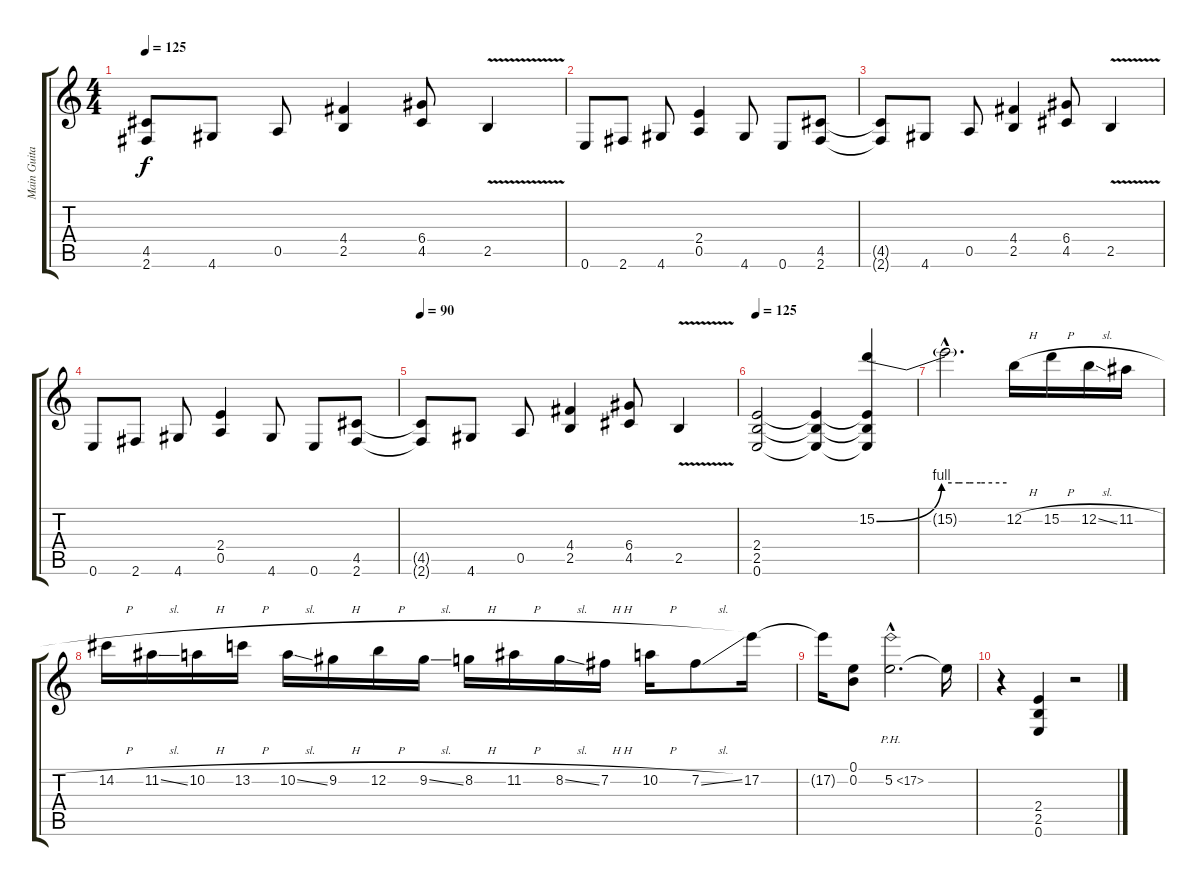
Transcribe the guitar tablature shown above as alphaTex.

\track ("Main Guitar Part" "Main Guita") {instrument distortionguitar}
\staff {score tabs}
\tuning (E4 B3 G3 D3 A2 E2) {hide}
\ts (4 4)
\tempo 125
\clef g2
\ks c
(4.5{t} 2.6{t}).8{dy f} 4.6.8 0.5.8 (4.4 2.5).4 (6.4 4.5).8 2.5{v}.4 |
0.6.8 2.6.8 4.6.8 (2.4 0.5).4 4.6.8 0.6.8 (4.5 2.6).8 |
(4.5{t} 2.6{t}).8 4.6.8 0.5.8 (4.4 2.5).4 (6.4 4.5).8 2.5{v}.4 |
0.6.8 2.6.8 4.6.8 (2.4 0.5).4 4.6.8 0.6.8 (4.5 2.6).8 |
\tempo 90
(4.5{t} 2.6{t}).8 4.6.8 0.5.8 (4.4 2.5).4 (6.4 4.5).8 2.5{v}.4 |
\tempo 125
(2.4 2.5 0.6).2 (2.4{t} 2.5{t} 0.6{t}).4 (15.2{be (custom 0 0 30 4 38 4 43 4 48 4 60 4)} 2.4{t} 2.5{t} 0.6{t}).4 |
15.2{hac t}.2{d} 12.2{h}.16 15.2{h}.16 12.2{sl}.16 11.2{h}.16 |
14.2{h}.16 11.2{sl}.16 10.2{h}.16 13.2{h}.16 10.2{sl}.16 9.2{h}.16 12.2{h}.16 9.2{sl}.16 8.2{h}.16 11.2{h}.16 8.2{sl}.16 7.2{h}.16 10.2{h}.16 7.2{sl}.8 17.2.16 |
17.2{t}.16 (0.1 0.2).8 5.2{ph 12 hac}.2{d} 5.2{t}.16 |
r.4 (2.4 2.5 0.6).4 r.2
